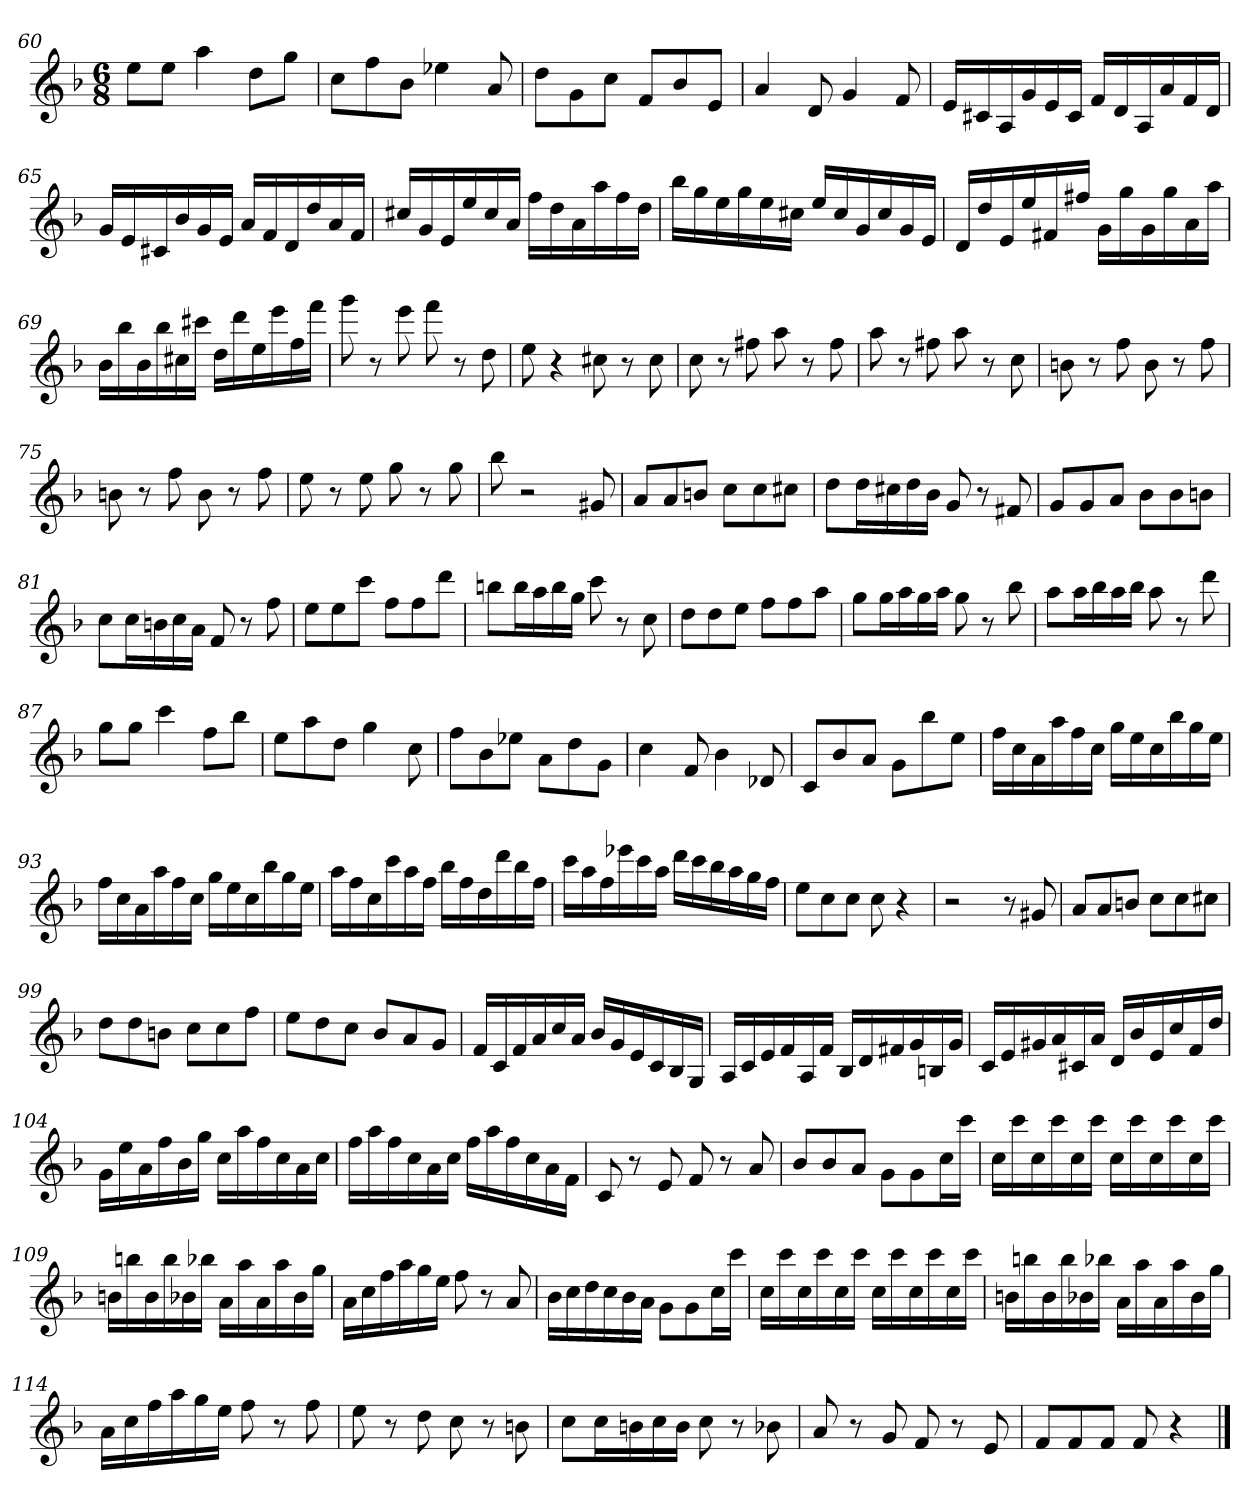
**kern
*part1
*staff1
*k[b-]
*F:
*M6/8
=60
8eeL
8eeJ
4aa
8ddL
8ggJ
=61
8ccL
8ff
8b-J
4ee-X
8a
=62
8ddL
8g
8ccJ
8fL
8b-
8eJ
=63
4a
8d
4g
8f
=64
16eLL
16c#X
16A
16g
16e
16c#JJ
16fLL
16d
16A
16a
16f
16dJJ
=65
16gLL
16e
16c#X
16b-
16g
16eJJ
16aLL
16f
16d
16dd
16a
16fJJ
=66
16cc#XLL
16g
16e
16ee
16cc#
16aJJ
16ffLL
16dd
16a
16aa
16ff
16ddJJ
=67
16bb-LL
16gg
16ee
16gg
16ee
16cc#XJJ
16eeLL
16cc#
16g
16cc#
16g
16eJJ
=68
16dLL
16dd
16e
16ee
16f#X
16ff#XJJ
16gLL
16gg
16g
16gg
16a
16aaJJ
=69
16b-LL
16bb-
16b-
16bb-
16cc#X
16ccc#XJJ
16ddLL
16ddd
16ee
16eee
16ff
16fffJJ
=70
8ggg
8r
8eee
8fff
8r
8dd
=71
8ee
4r
8cc#X
8r
8cc#
=72
8cc
8r
8ff#X
8aa
8r
8ff#
=73
8aa
8r
8ff#X
8aa
8r
8cc
=74
8bn
8r
8ff
8b
8r
8ff
=75
8bn
8r
8ff
8b
8r
8ff
=76
8ee
8r
8ee
8gg
8r
8gg
=77
8bb-
2r
8g#X
=78
8aL
8a
8bnJ
8ccL
8cc
8cc#XJ
=79
8ddL
16ddL
16cc#X
16dd
16b-JJ
8g
8r
8f#X
=80
8gL
8g
8aJ
8b-L
8b-
8bnJ
=81
8ccL
16ccL
16bn
16cc
16aJJ
8f
8r
8ff
=82
8eeL
8ee
8cccJ
8ffL
8ff
8dddJ
=83
8bbnL
16bbL
16aa
16bb
16ggJJ
8ccc
8r
8cc
=84
8ddL
8dd
8eeJ
8ffL
8ff
8aaJ
=85
8ggL
16ggL
16aa
16gg
16aaJJ
8gg
8r
8bb-
=86
8aaL
16aaL
16bb-
16aa
16bb-JJ
8aa
8r
8ddd
=87
8ggL
8ggJ
4ccc
8ffL
8bb-J
=88
8eeL
8aa
8ddJ
4gg
8cc
=89
8ffL
8b-
8ee-XJ
8aL
8dd
8gJ
=90
4cc
8f
4b-
8d-X
=91
8cL
8b-
8aJ
8gL
8bb-
8eeJ
=92
16ffLL
16cc
16a
16aa
16ff
16ccJJ
16ggLL
16ee
16cc
16bb-
16gg
16eeJJ
=93
16ffLL
16cc
16a
16aa
16ff
16ccJJ
16ggLL
16ee
16cc
16bb-
16gg
16eeJJ
=94
16aaLL
16ff
16cc
16ccc
16aa
16ffJJ
16bb-LL
16ff
16dd
16ddd
16bb-
16ffJJ
=95
16cccLL
16aa
16ff
16eee-X
16ccc
16aaJJ
16dddLL
16ccc
16bb-
16aa
16gg
16ffJJ
=96
8eeL
8cc
8ccJ
8cc
4r
=97
2r
8r
8g#X
=98
8aL
8a
8bnJ
8ccL
8cc
8cc#XJ
=99
8ddL
8dd
8bnJ
8ccL
8cc
8ffJ
=100
8eeL
8dd
8ccJ
8b-L
8a
8gJ
=101
16fLL
16c
16f
16a
16cc
16aJJ
16b-LL
16g
16e
16c
16B-
16GJJ
=102
16ALL
16c
16e
16f
16A
16fJJ
16B-LL
16d
16f#X
16g
16Bn
16gJJ
=103
16cLL
16e
16g#X
16a
16c#X
16aJJ
16dLL
16b-
16e
16cc
16f
16ddJJ
=104
16gLL
16ee
16a
16ff
16b-
16ggJJ
16ccLL
16aa
16ff
16cc
16a
16ccJJ
=105
16ffLL
16aa
16ff
16cc
16a
16ccJJ
16ffLL
16aa
16ff
16cc
16a
16fJJ
=106
8c
8r
8e
8f
8r
8a
=107
8b-L
8b-
8aJ
8gL
8g
16ccL
16cccJJ
=108
16ccLL
16ccc
16cc
16ccc
16cc
16cccJJ
16ccLL
16ccc
16cc
16ccc
16cc
16cccJJ
=109
16bnLL
16bbn
16b
16bb
16b-X
16bb-XJJ
16aLL
16aa
16a
16aa
16b-
16ggJJ
=110
16aLL
16cc
16ff
16aa
16gg
16eeJJ
8ff
8r
8a
=111
16b-LL
16cc
16dd
16cc
16b-
16aJJ
8gL
8g
16ccL
16cccJJ
=112
16ccLL
16ccc
16cc
16ccc
16cc
16cccJJ
16ccLL
16ccc
16cc
16ccc
16cc
16cccJJ
=113
16bnLL
16bbn
16b
16bb
16b-X
16bb-XJJ
16aLL
16aa
16a
16aa
16b-
16ggJJ
=114
16aLL
16cc
16ff
16aa
16gg
16eeJJ
8ff
8r
8ff
=115
8ee
8r
8dd
8cc
8r
8bn
=116
8ccL
16ccL
16bn
16cc
16bJJ
8cc
8r
8b-X
=117
8a
8r
8g
8f
8r
8e
=118
8fL
8f
8fJ
8f
4r
==
*-
